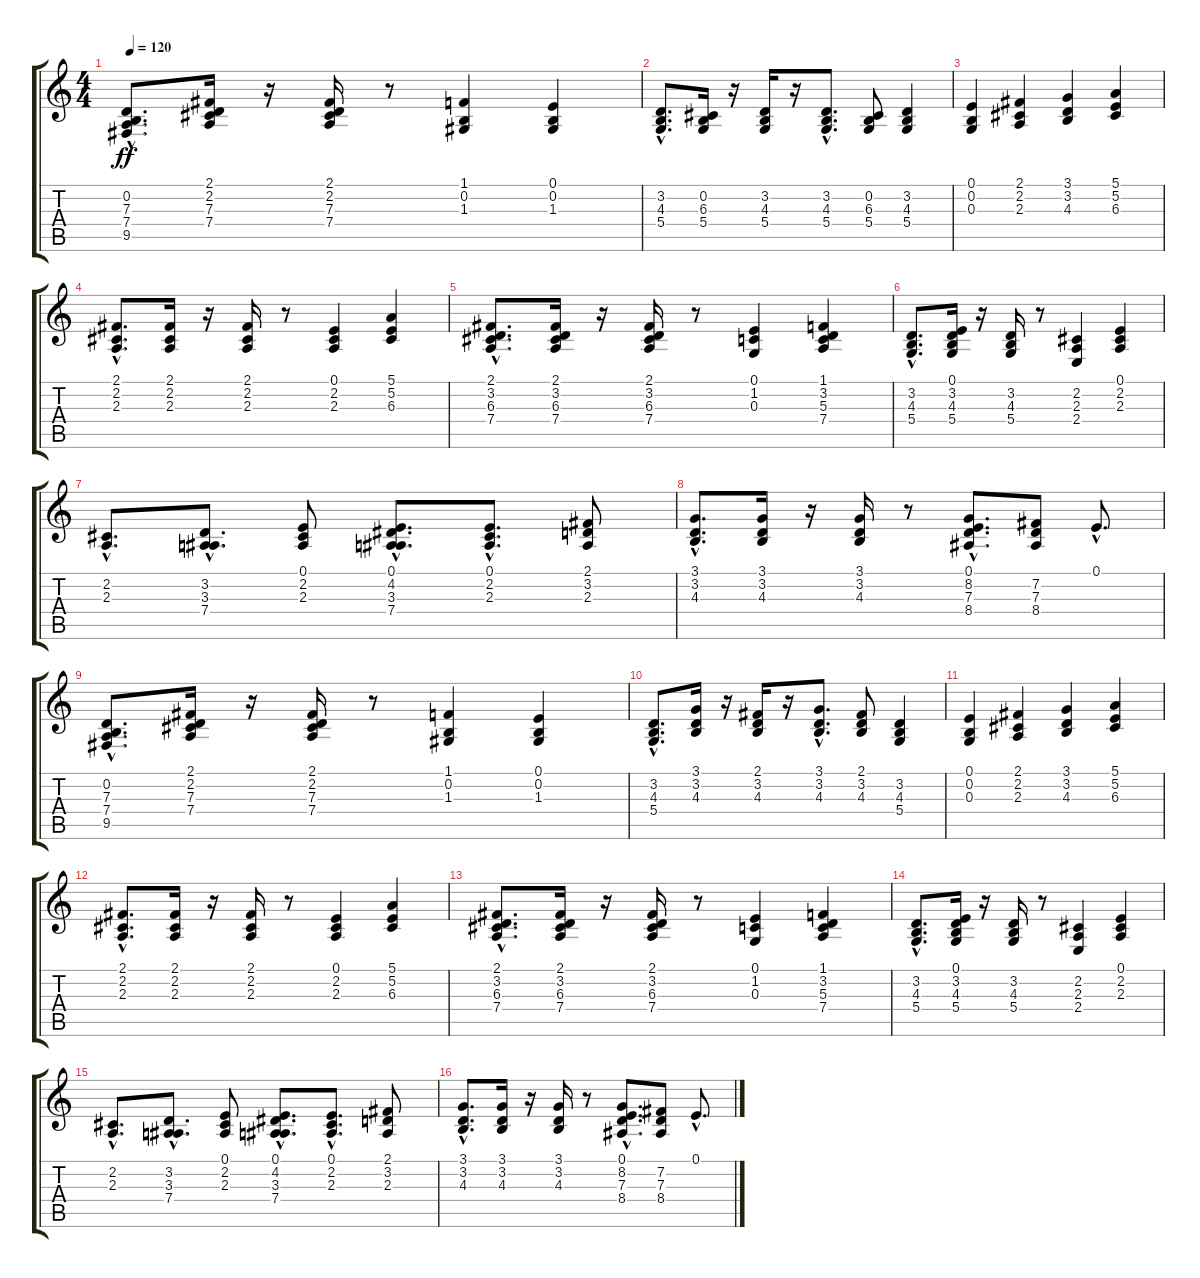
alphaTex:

\track "" {instrument electricpiano2}
\staff {score tabs}
\tuning (E4 B3 G3 D3 A2 E2) {hide}
\ts (4 4)
\tempo 120
\clef g2
\ks c
(0.2{hac} 7.3{hac} 7.4{hac} 9.5{hac}).8{d dy ff} (2.1 2.2 7.3 7.4).16 r.16 (2.1 2.2 7.3 7.4).16 r.8 (1.1 0.2 1.3).4 (0.1 0.2 1.3).4 |
(3.2{hac} 4.3{hac} 5.4{hac}).8{d} (0.2 6.3 5.4).16 r.16 (3.2 4.3 5.4).16 r.16 (3.2{hac} 4.3{hac} 5.4{hac}).8{d} (0.2 6.3 5.4).8 (3.2 4.3 5.4).4 |
(0.1 0.2 0.3).4 (2.1 2.2 2.3).4 (3.1 3.2 4.3).4 (5.1 5.2 6.3).4 |
(2.1{hac} 2.2{hac} 2.3{hac}).8{d} (2.1 2.2 2.3).16 r.16 (2.1 2.2 2.3).16 r.8 (0.1 2.2 2.3).4 (5.1 5.2 6.3).4 |
(2.1{hac} 3.2{hac} 6.3{hac} 7.4{hac}).8{d} (2.1 3.2 6.3 7.4).16 r.16 (2.1 3.2 6.3 7.4).16 r.8 (0.1 1.2 0.3).4 (1.1 3.2 5.3 7.4).4 |
(3.2{hac} 4.3{hac} 5.4{hac}).8{d} (0.1 3.2 4.3 5.4).16 r.16 (3.2 4.3 5.4).16 r.8 (2.2 2.3 2.4).4 (0.1 2.2 2.3).4 |
(2.2{hac} 2.3{hac}).8{d} (3.2{hac} 3.3{hac} 7.4{hac}).8{d} (0.1 2.2 2.3).8 (0.1{hac} 4.2{hac} 3.3{hac} 7.4{hac}).8{d} (0.1{hac} 2.2{hac} 2.3{hac}).8{d} (2.1 3.2 2.3).8 |
(3.1{hac} 3.2{hac} 4.3{hac}).8{d} (3.1 3.2 4.3).16 r.16 (3.1 3.2 4.3).16 r.8 (0.1{hac} 8.2{hac} 7.3{hac} 8.4{hac}).8{d} (7.2 7.3 8.4).8 0.1{hac}.8{d} |
(0.2{hac} 7.3{hac} 7.4{hac} 9.5{hac}).8{d} (2.1 2.2 7.3 7.4).16 r.16 (2.1 2.2 7.3 7.4).16 r.8 (1.1 0.2 1.3).4 (0.1 0.2 1.3).4 |
(3.2{hac} 4.3{hac} 5.4{hac}).8{d} (3.1 3.2 4.3).16 r.16 (2.1 3.2 4.3).16 r.16 (3.1{hac} 3.2{hac} 4.3{hac}).8{d} (2.1 3.2 4.3).8 (3.2 4.3 5.4).4 |
(0.1 0.2 0.3).4 (2.1 2.2 2.3).4 (3.1 3.2 4.3).4 (5.1 5.2 6.3).4 |
(2.1{hac} 2.2{hac} 2.3{hac}).8{d} (2.1 2.2 2.3).16 r.16 (2.1 2.2 2.3).16 r.8 (0.1 2.2 2.3).4 (5.1 5.2 6.3).4 |
(2.1{hac} 3.2{hac} 6.3{hac} 7.4{hac}).8{d} (2.1 3.2 6.3 7.4).16 r.16 (2.1 3.2 6.3 7.4).16 r.8 (0.1 1.2 0.3).4 (1.1 3.2 5.3 7.4).4 |
(3.2{hac} 4.3{hac} 5.4{hac}).8{d} (0.1 3.2 4.3 5.4).16 r.16 (3.2 4.3 5.4).16 r.8 (2.2 2.3 2.4).4 (0.1 2.2 2.3).4 |
(2.2{hac} 2.3{hac}).8{d} (3.2{hac} 3.3{hac} 7.4{hac}).8{d} (0.1 2.2 2.3).8 (0.1{hac} 4.2{hac} 3.3{hac} 7.4{hac}).8{d} (0.1{hac} 2.2{hac} 2.3{hac}).8{d} (2.1 3.2 2.3).8 |
(3.1{hac} 3.2{hac} 4.3{hac}).8{d} (3.1 3.2 4.3).16 r.16 (3.1 3.2 4.3).16 r.8 (0.1{hac} 8.2{hac} 7.3{hac} 8.4{hac}).8{d} (7.2 7.3 8.4).8 0.1{hac}.8{d}
